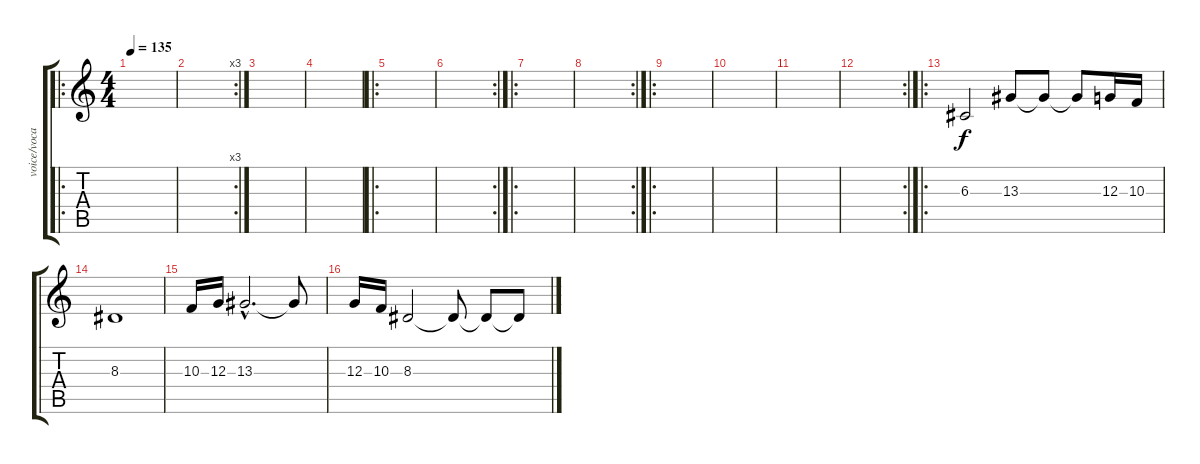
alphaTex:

\track ("voice/vocal" "voice/voca") {instrument lead2sawtooth}
\staff {score tabs}
\tuning (E4 B3 G3 D3 A2 E2) {hide}
\ro
\ts (4 4)
\tempo 135
\clef g2
\ks c
|
\rc 3
|
|
|
\ro
|
\rc 2
|
\ro
|
\rc 2
|
\ro
|
|
|
\rc 2
|
\ro
6.3.2 13.3.8 13.3{t}.8 13.3{t}.8 12.3.16 10.3.16 |
8.3.1 |
10.3.16 12.3.16 13.3{hac}.2{d} 13.3{t}.8 |
12.3.16 10.3.16 8.3.2 8.3{t}.8 8.3{t}.8 8.3{t}.8
